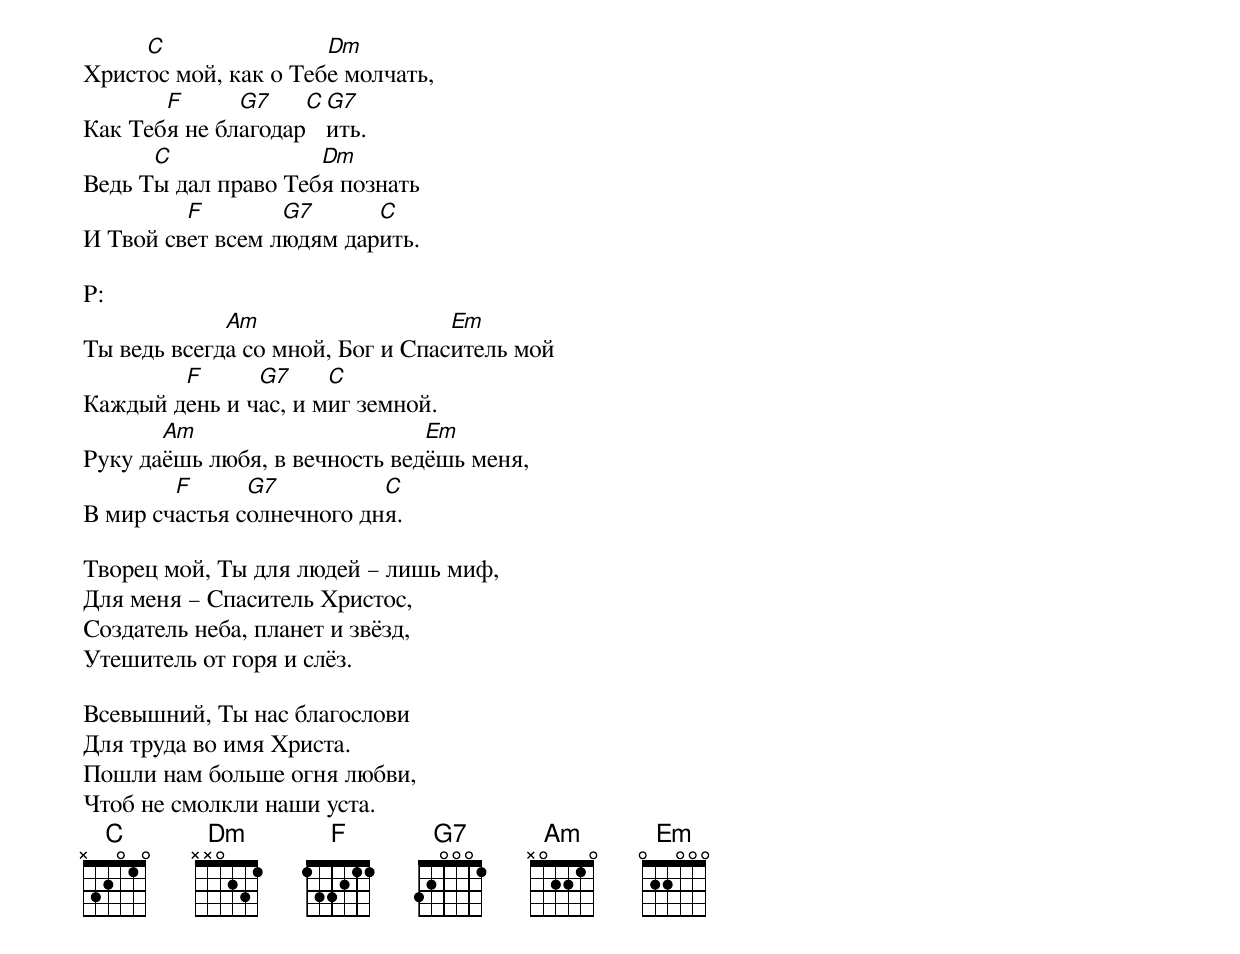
Христ[C]ос мой, как о Теб[Dm]е молчать,
Как Теб[F]я не бл[G7]агодар[C][G7]ить.
Ведь Т[C]ы дал право Теб[Dm]я познать
И Твой св[F]ет всем л[G7]юдям дар[C]ить.

P:
Ты ведь всегд[Am]а со мной, Бог и Спас[Em]итель мой
Каждый д[F]ень и ч[G7]ас, и м[C]иг земной.
Руку да[Am]ёшь любя, в вечность вед[Em]ёшь меня,
В мир сч[F]астья с[G7]олнечного дн[C]я.

Творец мой, Ты для людей – лишь миф,
Для меня – Спаситель Христос,
Создатель неба, планет и звёзд,
Утешитель от горя и слёз.

Всевышний, Ты нас благослови
Для труда во имя Христа.
Пошли нам больше огня любви,
Чтоб не смолкли наши уста.
